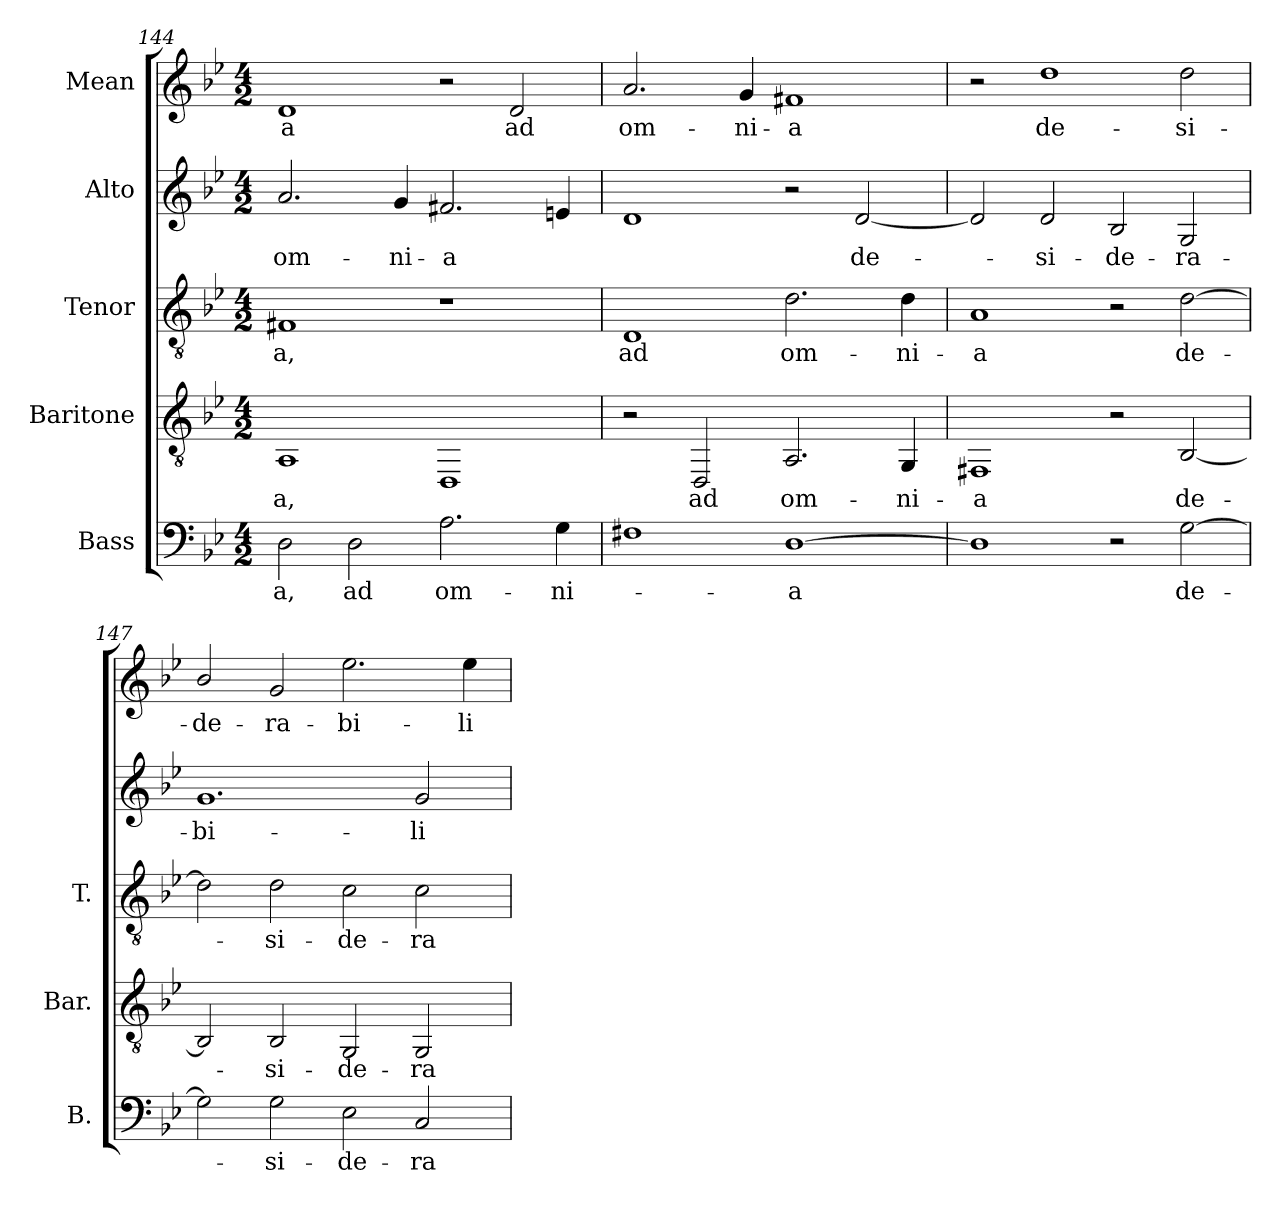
**kern	**text	**kern	**text	**kern	**text	**kern	**text	**kern	**text
*part5	*part5	*part4	*part4	*part3	*part3	*part2	*part2	*part1	*part1
*staff5	*staff5	*staff4	*staff4	*staff3	*staff3	*staff2	*staff2	*staff1	*staff1
*I"Bass	*	*I"Baritone	*	*I"Tenor	*	*I"Alto	*	*I"Mean	*
*I'B.	*	*I'Bar.	*	*I'T.	*	*	*	*	*
*clefF4	*	*clefGv2	*	*clefGv2	*	*clefG2	*	*clefG2	*
*	*	*	*	*ITrd7c12	*	*	*	*	*
*k[b-e-]	*	*k[b-e-]	*	*k[b-e-]	*	*k[b-e-]	*	*k[b-e-]	*
*B-:	*	*B-:	*	*B-:	*	*B-:	*	*B-:	*
*M4/2	*	*M4/2	*	*M4/2	*	*M4/2	*	*M4/2	*
=144	=144	=144	=144	=144	=144	=144	=144	=144	=144
!	!LO:LY:b:color=#000000	!	!	!	!	!	!	!	!
!	!	!	!LO:LY:b:color=#000000	!	!	!	!	!	!
!	!	!	!	!	!LO:LY:b:color=#000000	!	!	!	!
!	!	!	!	!	!	!	!LO:LY:b:color=#000000	!	!
!	!	!	!	!	!	!	!	!	!LO:LY:b:color=#000000
2Di\	-a,	1AAi	-a,	1FF#Xi	-a,	2.ai/	om-	1di	-a
!	!LO:LY:b:color=#000000	!	!	!	!	!	!	!	!
2Di\	ad	.	.	.	.	.	.	.	.
!	!	!	!	!	!	!	!LO:LY:b:color=#000000	!	!
.	.	.	.	.	.	4gi/	-ni-	.	.
!	!LO:LY:b:color=#000000	!	!	!	!	!	!	!	!
!	!	!	!	!	!	!	!LO:LY:b:color=#000000	!	!
2.Ai\	om-	1DDi	.	1r	.	2.f#Xi/	-a	2r	.
!	!	!	!	!	!	!	!	!	!LO:LY:b:color=#000000
.	.	.	.	.	.	.	.	2di/	ad
!	!LO:LY:b:color=#000000	!	!	!	!	!	!	!	!
4Gi\	-ni-	.	.	.	.	4eni/	.	.	.
=145	=145	=145	=145	=145	=145	=145	=145	=145	=145
!	!	!	!	!	!LO:LY:b:color=#000000	!	!	!	!
!	!	!	!	!	!	!	!	!	!LO:LY:b:color=#000000
1F#Xi	.	2r	.	1DDi	ad	1di	.	2.ai/	om-
!	!	!	!LO:LY:b:color=#000000	!	!	!	!	!	!
.	.	2DDi/	ad	.	.	.	.	.	.
!	!	!	!	!	!	!	!	!	!LO:LY:b:color=#000000
.	.	.	.	.	.	.	.	4gi/	-ni-
!	!LO:LY:b:color=#000000	!	!	!	!	!	!	!	!
!	!	!	!LO:LY:b:color=#000000	!	!	!	!	!	!
!	!	!	!	!	!LO:LY:b:color=#000000	!	!	!	!
!	!	!	!	!	!	!	!	!	!LO:LY:b:color=#000000
[1Di	-a	2.AAi/	om-	2.Di\	om-	2r	.	1f#Xi	-a
!	!	!	!	!	!	!	!LO:LY:b:color=#000000	!	!
.	.	.	.	.	.	[2di/	de-	.	.
!	!	!	!LO:LY:b:color=#000000	!	!	!	!	!	!
!	!	!	!	!	!LO:LY:b:color=#000000	!	!	!	!
.	.	4GGi/	-ni-	4Di\	-ni-	.	.	.	.
=146	=146	=146	=146	=146	=146	=146	=146	=146	=146
!	!	!	!LO:LY:b:color=#000000	!	!	!	!	!	!
!	!	!	!	!	!LO:LY:b:color=#000000	!	!	!	!
1Di]	.	1FF#Xi	-a	1AAi	-a	2di/]	.	2r	.
!	!	!	!	!	!	!	!LO:LY:b:color=#000000	!	!
!	!	!	!	!	!	!	!	!	!LO:LY:b:color=#000000
.	.	.	.	.	.	2di/	-si-	1ddi	de-
!	!	!	!	!	!	!	!LO:LY:b:color=#000000	!	!
2r	.	2r	.	2r	.	2B-i/	-de-	.	.
!	!LO:LY:b:color=#000000	!	!	!	!	!	!	!	!
!	!	!	!LO:LY:b:color=#000000	!	!	!	!	!	!
!	!	!	!	!	!LO:LY:b:color=#000000	!	!	!	!
!	!	!	!	!	!	!	!LO:LY:b:color=#000000	!	!
!	!	!	!	!	!	!	!	!	!LO:LY:b:color=#000000
[2Gi\	de-	[2BB-i/	de-	[2Di\	de-	2Gi/	-ra-	2ddi\	-si-
!!LO:LB:g=z
=147	=147	=147	=147	=147	=147	=147	=147	=147	=147
!	!	!	!	!	!	!	!LO:LY:b:color=#000000	!	!
!	!	!	!	!	!	!	!	!	!LO:LY:b:color=#000000
2Gi\]	.	2BB-i/]	.	2Di\]	.	1.gi	-bi-	2b-i/	-de-
!	!LO:LY:b:color=#000000	!	!	!	!	!	!	!	!
!	!	!	!LO:LY:b:color=#000000	!	!	!	!	!	!
!	!	!	!	!	!LO:LY:b:color=#000000	!	!	!	!
!	!	!	!	!	!	!	!	!	!LO:LY:b:color=#000000
2Gi\	-si-	2BB-i/	-si-	2Di\	-si-	.	.	2gi/	-ra-
!	!LO:LY:b:color=#000000	!	!	!	!	!	!	!	!
!	!	!	!LO:LY:b:color=#000000	!	!	!	!	!	!
!	!	!	!	!	!LO:LY:b:color=#000000	!	!	!	!
!	!	!	!	!	!	!	!	!	!LO:LY:b:color=#000000
2E-i\	-de-	2GGi/	-de-	2Ci\	-de-	.	.	2.ee-i\	-bi-
!	!LO:LY:b:color=#000000	!	!	!	!	!	!	!	!
!	!	!	!LO:LY:b:color=#000000	!	!	!	!	!	!
!	!	!	!	!	!LO:LY:b:color=#000000	!	!	!	!
!	!	!	!	!	!	!	!LO:LY:b:color=#000000	!	!
2Ci/	-ra-	2GGi/	-ra-	2Ci\	-ra-	2gi/	-li-	.	.
!	!	!	!	!	!	!	!	!	!LO:LY:b:color=#000000
.	.	.	.	.	.	.	.	4ee-i\	-li-
=	=	=	=	=	=	=	=	=	=
*-	*-	*-	*-	*-	*-	*-	*-	*-	*-
